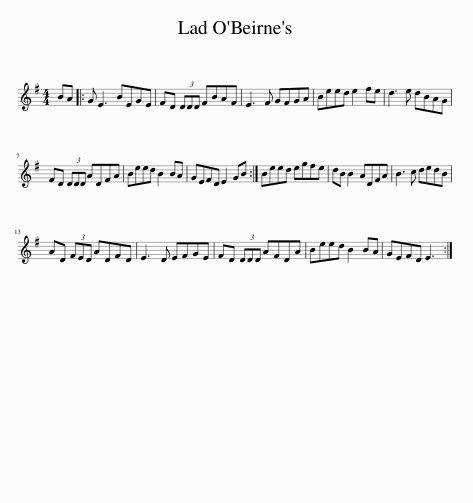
X:1
L:1/8
M:4/4
I:linebreak $
K:Emin
V:1 treble
V:1
 BA |: G E3 BEGE | FD (3DDD FBAF | E3 F GFGA | Beed e2 fe | %5
 d3 e dBAG |$ FD (3DDD ADFA | Beed B2 BA | GEFD E2 GB :| Beed egfe | %10
 dB B2 ADFA | B3 c dedB |$ AD (3FED ADFD | E3 D EFGE | FD (3DDD AFDA | %15
 Beed B2 BA | GEFD E3 :| %17
